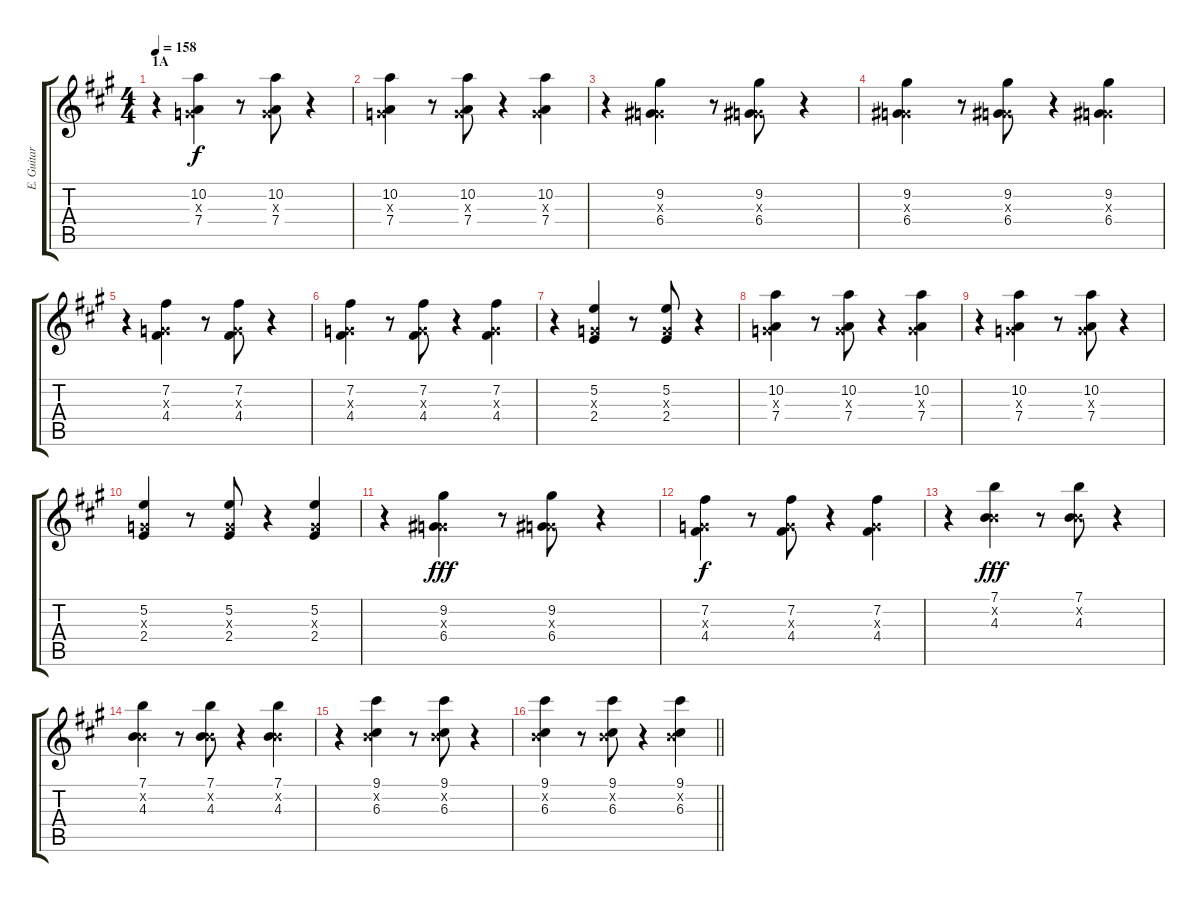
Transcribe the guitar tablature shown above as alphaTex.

\track ("E. Guitar IV" "E. Guitar ") {instrument electricguitarclean}
\staff {score tabs}
\tuning (E4 B3 G3 D3 A2 E2) {hide}
\ts (4 4)
\section ("" "1A")
\tempo 158
\clef g2
\ks a
r.4{dy f} (10.2 0.3{x} 7.4).4 r.8 (10.2 0.3{x} 7.4).8 r.4 |
(10.2 0.3{x} 7.4).4 r.8 (10.2 0.3{x} 7.4).8 r.4 (10.2 0.3{x} 7.4).4 |
r.4 (9.2 0.3{x} 6.4).4 r.8 (9.2 0.3{x} 6.4).8 r.4 |
(9.2 0.3{x} 6.4).4 r.8 (9.2 0.3{x} 6.4).8 r.4 (9.2 0.3{x} 6.4).4 |
r.4 (7.2 0.3{x} 4.4).4 r.8 (7.2 0.3{x} 4.4).8 r.4 |
(7.2 0.3{x} 4.4).4 r.8 (7.2 0.3{x} 4.4).8 r.4 (7.2 0.3{x} 4.4).4 |
r.4 (5.2 0.3{x} 2.4).4 r.8 (5.2 0.3{x} 2.4).8 r.4 |
(10.2 0.3{x} 7.4).4 r.8 (10.2 0.3{x} 7.4).8 r.4 (10.2 0.3{x} 7.4).4 |
r.4 (10.2 0.3{x} 7.4).4 r.8 (10.2 0.3{x} 7.4).8 r.4 |
(5.2 0.3{x} 2.4).4 r.8 (5.2 0.3{x} 2.4).8 r.4 (5.2 0.3{x} 2.4).4 |
r.4 (9.2 0.3{x} 6.4).4{dy fff} r.8 (9.2 0.3{x} 6.4).8 r.4 |
(7.2 0.3{x} 4.4).4{dy f} r.8 (7.2 0.3{x} 4.4).8 r.4 (7.2 0.3{x} 4.4).4 |
r.4 (7.1 0.2{x} 4.3).4{dy fff} r.8 (7.1 0.2{x} 4.3).8 r.4 |
(7.1 0.2{x} 4.3).4 r.8 (7.1 0.2{x} 4.3).8 r.4 (7.1 0.2{x} 4.3).4 |
r.4 (9.1 0.2{x} 6.3).4 r.8 (9.1 0.2{x} 6.3).8 r.4 |
\barLineRight lightlight
(9.1 0.2{x} 6.3).4 r.8 (9.1 0.2{x} 6.3).8 r.4 (9.1 0.2{x} 6.3).4
